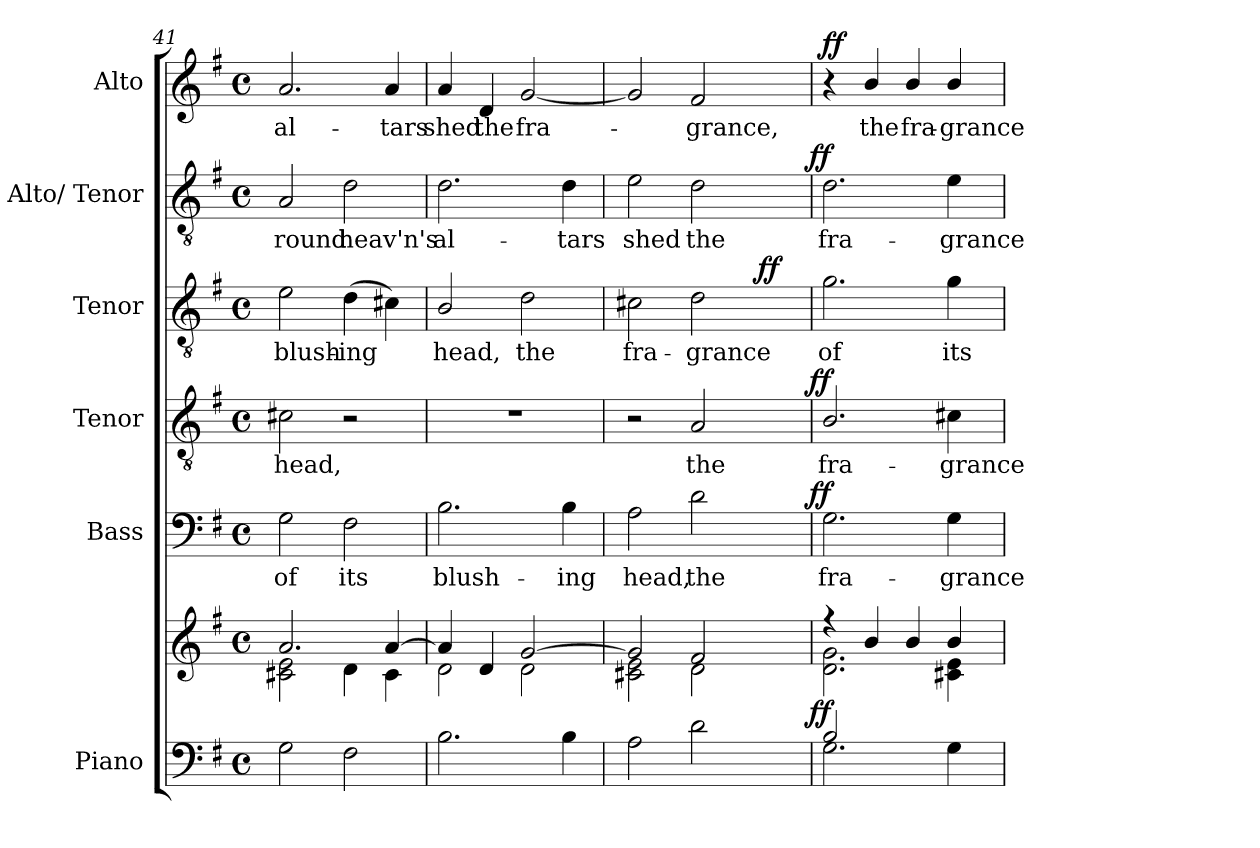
**kern	**kern	**dynam	**kern	**text	**dynam	**kern	**text	**dynam	**kern	**text	**dynam	**kern	**text	**dynam	**kern	**text	**dynam
*part6	*part6	*part6	*part5	*part5	*part5	*part4	*part4	*part4	*part3	*part3	*part3	*part2	*part2	*part2	*part1	*part1	*part1
*staff7	*staff6	*staff6/7	*staff5	*staff5	*staff5	*staff4	*staff4	*staff4	*staff3	*staff3	*staff3	*staff2	*staff2	*staff2	*staff1	*staff1	*staff1
*I"Piano	*	*	*I"Bass	*	*	*I"Tenor	*	*	*I"Tenor	*	*	*I"Alto/ Tenor	*	*	*I"Alto	*	*
*I'Pno.	*	*	*I'B.	*	*	*I'T.	*	*	*I'T.	*	*	*I'A.	*	*	*I'A.	*	*
*clefF4	*clefG2	*	*clefF4	*	*	*clefGv2	*	*	*clefGv2	*	*	*clefGv2	*	*	*clefG2	*	*
*	*	*	*	*	*	*ITrd7c12	*	*	*ITrd7c12	*	*	*ITrd7c12	*	*	*	*	*
*k[f#]	*k[f#]	*	*k[f#]	*	*	*k[f#]	*	*	*k[f#]	*	*	*k[f#]	*	*	*k[f#]	*	*
*G:	*G:	*	*G:	*	*	*G:	*	*	*G:	*	*	*G:	*	*	*G:	*	*
*M4/4	*M4/4	*	*M4/4	*	*	*M4/4	*	*	*M4/4	*	*	*M4/4	*	*	*M4/4	*	*
*met(c)	*met(c)	*	*met(c)	*	*	*met(c)	*	*	*met(c)	*	*	*met(c)	*	*	*met(c)	*	*
=41	=41	=41	=41	=41	=41	=41	=41	=41	=41	=41	=41	=41	=41	=41	=41	=41	=41
*	*^	*	*	*	*	*	*	*	*	*	*	*	*	*	*	*	*
!	!	!	!	!	!LO:LY:b:color=#000000	!	!	!	!	!	!	!	!	!	!	!	!	!
!	!	!	!	!	!	!	!	!LO:LY:b:color=#000000	!	!	!	!	!	!	!	!	!	!
!	!	!	!	!	!	!	!	!	!	!	!LO:LY:b:color=#000000	!	!	!	!	!	!	!
!	!	!	!	!	!	!	!	!	!	!	!	!	!	!LO:LY:b:color=#000000	!	!	!	!
!	!	!	!	!	!	!	!	!	!	!	!	!	!	!	!	!	!LO:LY:b:color=#000000	!
2Gi\	2.ai/	2c#Xi\ 2ei	.	2Gi\	of	.	2C#Xi\	head,	.	2Ei\	blush-	.	2AAi/	round	.	2.ai/	al-	.
!	!	!	!	!	!LO:LY:b:color=#000000	!	!	!	!	!	!	!	!	!	!	!	!	!
!	!	!	!	!	!	!	!	!	!	!	!LO:LY:b:color=#000000	!	!	!	!	!	!	!
!	!	!	!	!	!	!	!	!	!	!	!	!	!	!LO:LY:b:color=#000000	!	!	!	!
2F#i\	.	4di\	.	2F#i\	its	.	2r	.	.	(4Di\	-ing	.	2Di\	heav'n's	.	.	.	.
!	!	!	!	!	!	!	!	!	!	!	!	!	!	!	!	!	!LO:LY:b:color=#000000	!
.	[4ai/	4c#i\	.	.	.	.	.	.	.	4C#Xi\)	.	.	.	.	.	4ai/	-tars	.
!!LO:PB:g=z
=42	=42	=42	=42	=42	=42	=42	=42	=42	=42	=42	=42	=42	=42	=42	=42	=42	=42	=42
!	!	!	!	!	!LO:LY:b:color=#000000	!	!	!	!	!	!	!	!	!	!	!	!	!
!	!	!	!	!	!	!	!	!	!	!	!LO:LY:b:color=#000000	!	!	!	!	!	!	!
!	!	!	!	!	!	!	!	!	!	!	!	!	!	!LO:LY:b:color=#000000	!	!	!	!
!	!	!	!	!	!	!	!	!	!	!	!	!	!	!	!	!	!LO:LY:b:color=#000000	!
2.Bi\	4ai/]	2di\	.	2.Bi\	blush-	.	1r	.	.	2BBi/	head,	.	2.Di\	al-	.	4ai/	shed	.
!	!	!	!	!	!	!	!	!	!	!	!	!	!	!	!	!	!LO:LY:b:color=#000000	!
.	4di/	.	.	.	.	.	.	.	.	.	.	.	.	.	.	4di/	the	.
!	!	!	!	!	!	!	!	!	!	!	!LO:LY:b:color=#000000	!	!	!	!	!	!	!
!	!	!	!	!	!	!	!	!	!	!	!	!	!	!	!	!	!LO:LY:b:color=#000000	!
.	[2gi/	2di\	.	.	.	.	.	.	.	2Di\	the	.	.	.	.	[2gi/	fra-	.
!	!	!	!	!	!LO:LY:b:color=#000000	!	!	!	!	!	!	!	!	!	!	!	!	!
!	!	!	!	!	!	!	!	!	!	!	!	!	!	!LO:LY:b:color=#000000	!	!	!	!
4Bi\	.	.	.	4Bi\	-ing	.	.	.	.	.	.	.	4Di\	-tars	.	.	.	.
=43	=43	=43	=43	=43	=43	=43	=43	=43	=43	=43	=43	=43	=43	=43	=43	=43	=43	=43
!	!	!	!	!	!LO:LY:b:color=#000000	!	!	!	!	!	!	!	!	!	!	!	!	!
!	!	!	!	!	!	!	!	!	!	!	!LO:LY:b:color=#000000	!	!	!	!	!	!	!
!	!	!	!	!	!	!	!	!	!	!	!	!	!	!LO:LY:b:color=#000000	!	!	!	!
*	*	*^	*	*^	*	*	*^	*	*	*^	*	*	*^	*	*	*	*	*
2Ai\	2gi/]	2c#Xi\ 2ei	2ryy	.	2Ai\	2ryy	head,	.	2r	2ryy	.	.	2C#Xi\	2ryy	fra-	.	2Ei\	2ryy	shed	.	2gi/]	.	.
!	!	!	!	!	!	!	!LO:LY:b:color=#000000	!	!	!	!	!	!	!	!	!	!	!	!	!	!	!	!
!	!	!	!	!	!	!	!	!	!	!	!LO:LY:b:color=#000000	!	!	!	!	!	!	!	!	!	!	!	!
!	!	!	!	!	!	!	!	!	!	!	!	!	!	!	!LO:LY:b:color=#000000	!	!	!	!	!	!	!	!
!	!	!	!	!	!	!	!	!	!	!	!	!	!	!	!	!	!	!	!LO:LY:b:color=#000000	!	!	!	!
!	!	!	!	!	!	!	!	!	!	!	!	!	!	!	!	!	!	!	!	!	!	!LO:LY:b:color=#000000	!
2di\	2f#i/	2di\	4ryy	.	2di\	4ryy	the	.	2AAi/	4ryy	the	.	2Di\	4ryy	-grance	.	2Di\	4ryy	the	.	2f#i/	-grance,	.
.	.	.	8ryy	.	.	8ryy	.	.	.	8ryy	.	.	.	16...ryy	.	.	.	8ryy	.	.	.	.	.
.	.	.	.	.	.	.	.	.	.	.	.	.	.	8ryy	.	ff	.	.	.	.	.	.	.
.	.	.	16ryy	.	.	16ryy	.	.	.	16ryy	.	.	.	.	.	.	.	16ryy	.	.	.	.	.
.	.	.	32ryy	.	.	32ryy	.	.	.	32ryy	.	.	.	.	.	.	.	32ryy	.	.	.	.	.
.	.	.	64ryy	.	.	64ryy	.	.	.	64ryy	.	.	.	.	.	.	.	64ryy	.	.	.	.	.
.	.	.	128...ryy	.	.	128...ryy	.	.	.	128...ryy	.	.	.	.	.	.	.	128...ryy	.	.	.	.	.
.	.	.	.	.	.	.	.	.	.	.	.	.	.	128ryy	.	.	.	.	.	.	.	.	.
.	.	.	1024ryy	ff	.	1024ryy	.	ff	.	1024ryy	.	ff	.	.	.	.	.	1024ryy	.	ff	.	.	.
*	*	*v	*v	*	*	*	*	*	*v	*v	*	*	*v	*v	*	*	*v	*v	*	*	*	*	*
*	*	*	*	*v	*v	*	*	*	*	*	*	*	*	*	*	*	*	*	*
=44	=44	=44	=44	=44	=44	=44	=44	=44	=44	=44	=44	=44	=44	=44	=44	=44	=44	=44
*^	*	*	*	*	*	*	*	*	*	*	*	*	*	*	*	*	*	*
*	*	*	*^	*	*^	*	*	*^	*	*	*^	*	*	*^	*	*	*	*	*
!	!	!	!	!	!	!	!	!LO:LY:b:color=#000000	!	!	!	!	!	!	!	!	!	!	!	!	!	!	!	!
*	*	*	*v	*v	*	*	*	*	*	*v	*v	*	*	*v	*v	*	*	*v	*v	*	*	*	*	*
*	*	*	*	*	*v	*v	*	*	*	*	*	*	*	*	*	*	*	*	*	*
*	*	*	*^	*	*^	*	*	*^	*	*	*^	*	*	*^	*	*	*	*	*
!	!	!	!	!	!	!	!	!	!	!	!	!LO:LY:b:color=#000000	!	!	!	!	!	!	!	!	!	!	!	!
*	*	*	*v	*v	*	*	*	*	*	*v	*v	*	*	*v	*v	*	*	*v	*v	*	*	*	*	*
*	*	*	*	*	*v	*v	*	*	*	*	*	*	*	*	*	*	*	*	*	*
*	*	*	*^	*	*^	*	*	*^	*	*	*^	*	*	*^	*	*	*	*	*
!	!	!	!	!	!	!	!	!	!	!	!	!	!	!	!	!LO:LY:b:color=#000000	!	!	!	!	!	!	!	!
*	*	*	*v	*v	*	*	*	*	*	*v	*v	*	*	*v	*v	*	*	*v	*v	*	*	*	*	*
*	*	*	*	*	*v	*v	*	*	*	*	*	*	*	*	*	*	*	*	*	*
*	*	*	*^	*	*^	*	*	*^	*	*	*^	*	*	*^	*	*	*	*	*
!	!	!	!	!	!	!	!	!	!	!	!	!	!	!	!	!	!	!	!	!LO:LY:b:color=#000000	!	!	!	!
*	*	*	*v	*v	*	*	*	*	*	*v	*v	*	*	*v	*v	*	*	*v	*v	*	*	*	*	*
*	*	*	*	*	*v	*v	*	*	*	*	*	*	*	*	*	*	*	*	*	*
2Bi/	2.Gi\	4r	2.di\ 2.gi	.	2.Gi\	fra-	.	2.BBi/	fra-	.	2.Gi\	of	.	2.Di\	fra-	.	4r	.	ff
!	!	!	!	!	!	!	!	!	!	!	!	!	!	!	!	!	!	!LO:LY:b:color=#000000	!
.	.	4bi/	.	.	.	.	.	.	.	.	.	.	.	.	.	.	4bi/	the	.
!	!	!	!	!	!	!	!	!	!	!	!	!	!	!	!	!	!	!LO:LY:b:color=#000000	!
2ryy	.	4bi/	.	.	.	.	.	.	.	.	.	.	.	.	.	.	4bi/	fra-	.
!	!	!	!	!	!	!LO:LY:b:color=#000000	!	!	!	!	!	!	!	!	!	!	!	!	!
!	!	!	!	!	!	!	!	!	!LO:LY:b:color=#000000	!	!	!	!	!	!	!	!	!	!
!	!	!	!	!	!	!	!	!	!	!	!	!LO:LY:b:color=#000000	!	!	!	!	!	!	!
!	!	!	!	!	!	!	!	!	!	!	!	!	!	!	!LO:LY:b:color=#000000	!	!	!	!
!	!	!	!	!	!	!	!	!	!	!	!	!	!	!	!	!	!	!LO:LY:b:color=#000000	!
.	4Gi\	4bi/	4c#Xi\ 4ei	.	4Gi\	-grance	.	4C#Xi\	-grance	.	4Gi\	its	.	4Ei\	-grance	.	4bi/	-grance	.
*v	*v	*	*	*	*	*	*	*	*	*	*	*	*	*	*	*	*	*	*
*	*v	*v	*	*	*	*	*	*	*	*	*	*	*	*	*	*	*	*
=	=	=	=	=	=	=	=	=	=	=	=	=	=	=	=	=	=
*-	*-	*-	*-	*-	*-	*-	*-	*-	*-	*-	*-	*-	*-	*-	*-	*-	*-
